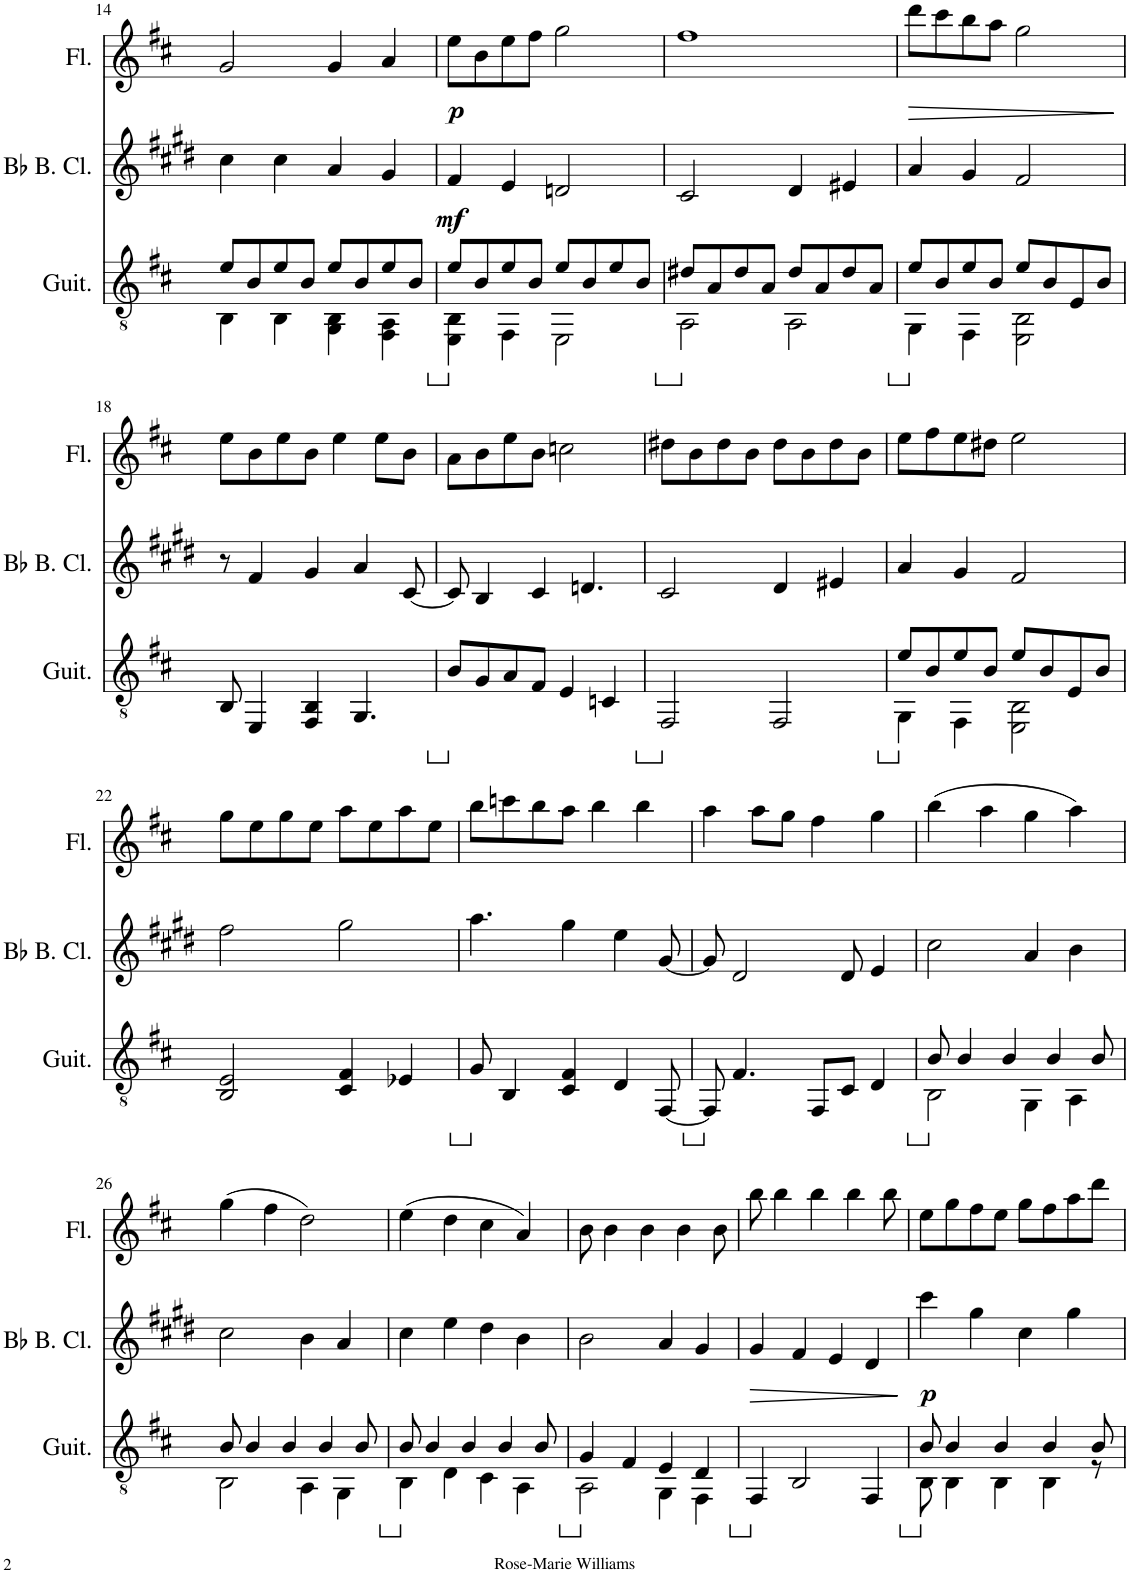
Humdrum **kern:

**kern	**kern	**dynam	**kern	**dynam
*part3	*part2	*part2	*part1	*part1
*staff3	*staff2	*staff2	*staff1	*staff1
*I"Classical Guitar	*I"Bb Bass Clarinet	*	*I"Flute	*
*I'Guit.	*I'Bb B. Cl.	*	*I'Fl.	*
!!LO:PB:g=z
*clefGv2	*clefG2	*	*clefG2	*
*	*Trd8c14	*	*	*
*k[f#c#]	*k[f#c#g#d#]	*	*k[f#c#]	*
*M4/4	*M4/4	*	*M4/4	*
*ped	*	*	*	*
=14	=14	=14	=14	=14
*^	*	*	*	*
8e/L	4BB\	4cc#\	.	2g/	.
8B/	.	.	.	.	.
8e/	4BB\	4cc#\	.	.	.
8B/J	.	.	.	.	.
8e/L	4GG\ 4BB\	4a/	.	4g/	.
8B/	.	.	.	.	.
8e/	4FF#\ 4AA\	4g#/	.	4a/	.
8B/J	.	.	.	.	.
=15	=15	=15	=15	=15	=15
*Xped	*	*	*	*	*
*ped	*	*	*	*	*
!	!	!	!LO:DY:b	!	!LO:DY:b
8e/L	4EE\ 4BB\	4f#/	mf	8ee\L	p
8B/	.	.	.	8b\	.
8e/	4FF#\	4e/	.	8ee\	.
8B/J	.	.	.	8ff#\J	.
8e/L	2EE\	2dn/	.	2gg\	.
8B/	.	.	.	.	.
8e/	.	.	.	.	.
8B/J	.	.	.	.	.
=16	=16	=16	=16	=16	=16
*Xped	*	*	*	*	*
*ped	*	*	*	*	*
8d#X/L	2AA\	2c#/	.	1ff#	.
8A/	.	.	.	.	.
8d#/	.	.	.	.	.
8A/J	.	.	.	.	.
8d#/L	2AA\	4d#/	.	.	.
8A/	.	.	.	.	.
8d#/	.	4e#X/	.	.	.
8A/J	.	.	.	.	.
=17	=17	=17	=17	=17	=17
*Xped	*	*	*	*	*
*ped	*	*	*	*	*
!	!	!	!	!	!LO:HP:b
8e/L	4GG\	4a/	.	8ddd\L	>
8B/	.	.	.	8ccc#\	.
8e/	4FF#\	4g#/	.	8bb\	.
8B/J	.	.	.	8aa\J	.
8e/L	2EE\ 2BB\	2f#/	.	2gg\	.
8B/	.	.	.	.	.
8E/	.	.	.	.	.
8B/J	.	.	.	.	.
*v	*v	*	*	*	*
.	.	.	.	]
!!LO:LB:g=z
=18	=18	=18	=18	=18
*Xped	*	*	*	*
*ped	*	*	*	*
8BB/	8r	.	8ee\L	.
4EE/	4f#/	.	8b\	.
.	.	.	8ee\	.
4FF#/ 4BB/	4g#/	.	8b\J	.
.	.	.	4ee\	.
4.GG/	4a/	.	.	.
.	.	.	8ee\L	.
.	[8c#/	.	8b\J	.
=19	=19	=19	=19	=19
*Xped	*	*	*	*
*ped	*	*	*	*
8B/L	8c#/]	.	8a\L	.
8G/	4B/	.	8b\	.
8A/	.	.	8ee\	.
8F#/J	4c#/	.	8b\J	.
4E/	.	.	2ccn\	.
.	4.dn/	.	.	.
4Cn/	.	.	.	.
=20	=20	=20	=20	=20
*Xped	*	*	*	*
*ped	*	*	*	*
2FF#/	2c#/	.	8dd#X\L	.
.	.	.	8b\	.
.	.	.	8dd#\	.
.	.	.	8b\J	.
2FF#/	4d#/	.	8dd#\L	.
.	.	.	8b\	.
.	4e#X/	.	8dd#\	.
.	.	.	8b\J	.
=21	=21	=21	=21	=21
*Xped	*	*	*	*
*ped	*	*	*	*
*^	*	*	*	*
8e/L	4GG\	4a/	.	8ee\L	.
8B/	.	.	.	8ff#\	.
8e/	4FF#\	4g#/	.	8ee\	.
8B/J	.	.	.	8dd#X\J	.
8e/L	2EE\ 2BB\	2f#/	.	2ee\	.
8B/	.	.	.	.	.
8E/	.	.	.	.	.
8B/J	.	.	.	.	.
*v	*v	*	*	*	*
!!LO:LB:g=z
=22	=22	=22	=22	=22
*Xped	*	*	*	*
*ped	*	*	*	*
2BB/ 2E/	2ff#\	.	8gg\L	.
.	.	.	8ee\	.
.	.	.	8gg\	.
.	.	.	8ee\J	.
4C#/ 4F#/	2gg#\	.	8aa\L	.
.	.	.	8ee\	.
4E-X/	.	.	8aa\	.
.	.	.	8ee\J	.
=23	=23	=23	=23	=23
*Xped	*	*	*	*
*ped	*	*	*	*
8G/	4.aa\	.	8bb\L	.
4BB/	.	.	8cccn\	.
.	.	.	8bb\	.
4C#/ 4F#/	4gg#\	.	8aa\J	.
.	.	.	4bb\	.
4D/	4ee\	.	.	.
.	.	.	4bb\	.
[8FF#/	[8g#/	.	.	.
=24	=24	=24	=24	=24
*Xped	*	*	*	*
*ped	*	*	*	*
8FF#/]	8g#/]	.	4aa\	.
4.F#/	2d#/	.	.	.
.	.	.	8aa\L	.
.	.	.	8gg\J	.
8FF#/L	.	.	4ff#\	.
8C#/J	8d#/	.	.	.
4D/	4e/	.	4gg\	.
=25	=25	=25	=25	=25
*Xped	*	*	*	*
*ped	*	*	*	*
*^	*	*	*	*
8B/	2BB\	2cc#\	.	(>4bb\	.
4B/	.	.	.	.	.
.	.	.	.	4aa\	.
4B/	.	.	.	.	.
.	4GG\	4a/	.	4gg\	.
4B/	.	.	.	.	.
.	4AA\	4b\	.	4aa\)	.
8B/	.	.	.	.	.
!!LO:LB:g=z
=26	=26	=26	=26	=26	=26
*Xped	*	*	*	*	*
*ped	*	*	*	*	*
8B/	2BB\	2cc#\	.	(>4gg\	.
4B/	.	.	.	.	.
.	.	.	.	4ff#\	.
4B/	.	.	.	.	.
.	4AA\	4b\	.	2dd\)	.
4B/	.	.	.	.	.
.	4GG\	4a/	.	.	.
8B/	.	.	.	.	.
=27	=27	=27	=27	=27	=27
*Xped	*	*	*	*	*
*ped	*	*	*	*	*
8B/	4BB\	4cc#\	.	(>4ee\	.
4B/	.	.	.	.	.
.	4D\	4ee\	.	4dd\	.
4B/	.	.	.	.	.
.	4C#\	4dd#\	.	4cc#\	.
4B/	.	.	.	.	.
.	4AA\	4b\	.	4a/)	.
8B/	.	.	.	.	.
=28	=28	=28	=28	=28	=28
*Xped	*	*	*	*	*
*ped	*	*	*	*	*
4G/	2AA\	2b\	.	8b\	.
.	.	.	.	4b\	.
4F#/	.	.	.	.	.
.	.	.	.	4b\	.
4E/	4GG\	4a/	.	.	.
.	.	.	.	4b\	.
4D/	4FF#\	4g#/	.	.	.
.	.	.	.	8b\	.
*v	*v	*	*	*	*
=29	=29	=29	=29	=29
*Xped	*	*	*	*
*ped	*	*	*	*
!	!	!LO:HP:b	!	!
4FF#/	4g#/	>	8bb\	.
.	.	.	4bb\	.
2BB/	4f#/	.	.	.
.	.	.	4bb\	.
.	4e/	.	.	.
.	.	.	4bb\	.
4FF#/	4d#/	.	.	.
.	.	.	8bb\	.
.	.	]	.	.
=30	=30	=30	=30	=30
*Xped	*	*	*	*
*ped	*	*	*	*
*^	*	*	*	*
!	!	!	!LO:DY:b	!	!
8B/	8BB\	4ccc#\	p	8ee\L	.
4B/	4BB\	.	.	8gg\	.
.	.	4gg#\	.	8ff#\	.
4B/	4BB\	.	.	8ee\J	.
.	.	4cc#\	.	8gg\L	.
4B/	4BB\	.	.	8ff#\	.
.	.	4gg#\	.	8aa\	.
8B/	8r	.	.	8ddd\J	.
*Xped	*	*	*	*	*
*v	*v	*	*	*	*
=	=	=	=	=
*-	*-	*-	*-	*-
